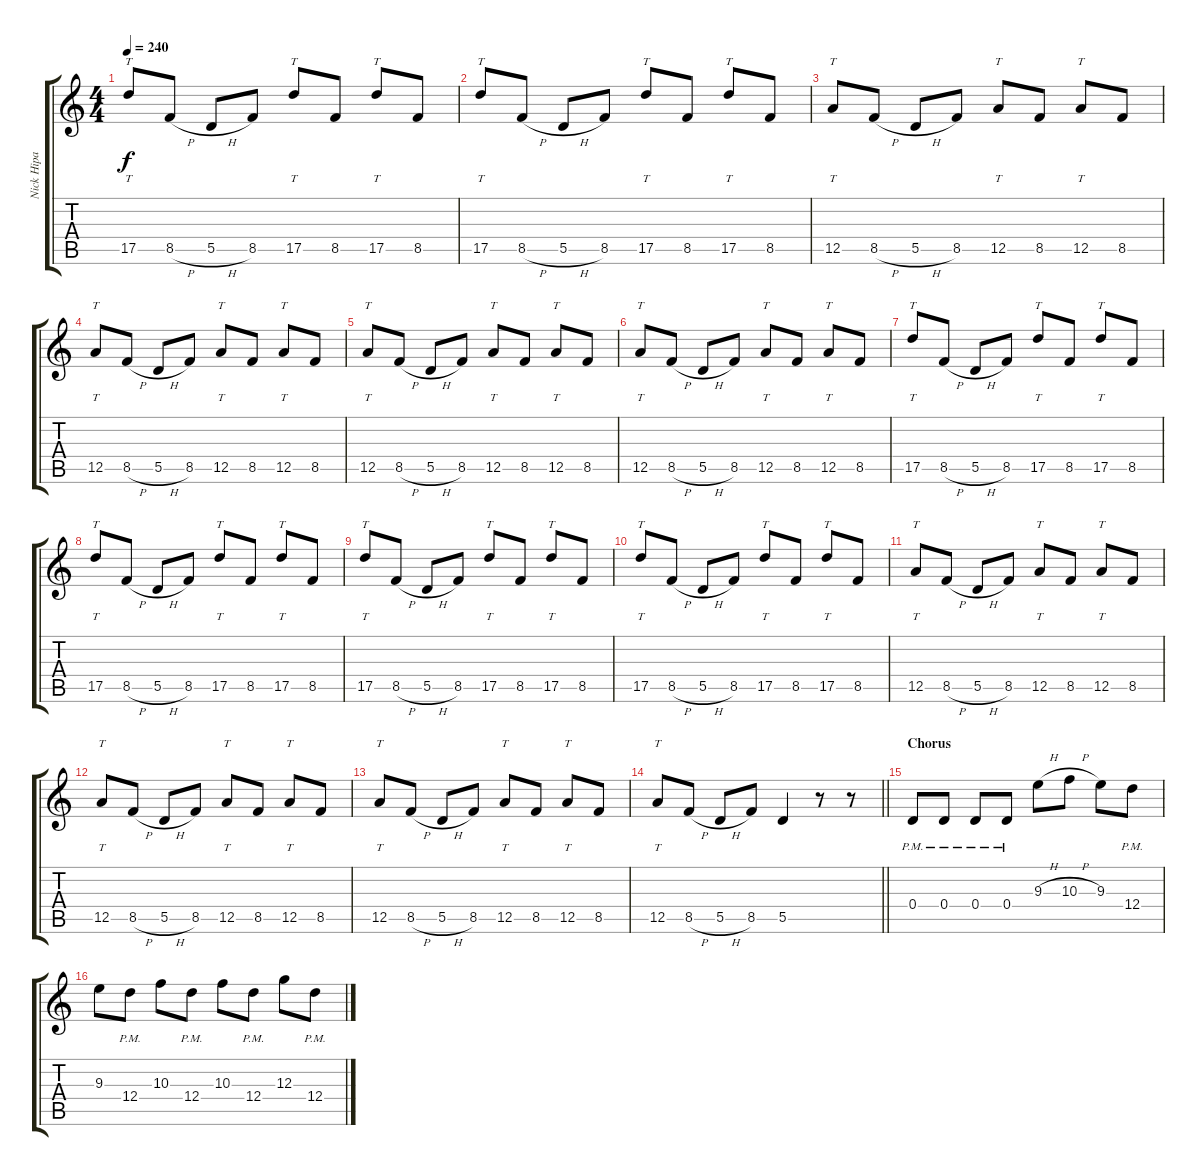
\track ("Nick Hipa" "Nick Hipa") {instrument distortionguitar}
\staff {score tabs}
\tuning (E4 B3 G3 D3 A2 D2) {hide}
\ts (4 4)
\tempo 240
\clef g2
\ks c
17.5.8{tt dy f} 8.5{h}.8 5.5{h}.8 8.5.8 17.5.8{tt} 8.5.8 17.5.8{tt} 8.5.8 |
17.5.8{tt} 8.5{h}.8 5.5{h}.8 8.5.8 17.5.8{tt} 8.5.8 17.5.8{tt} 8.5.8 |
12.5.8{tt} 8.5{h}.8 5.5{h}.8 8.5.8 12.5.8{tt} 8.5.8 12.5.8{tt} 8.5.8 |
12.5.8{tt} 8.5{h}.8 5.5{h}.8 8.5.8 12.5.8{tt} 8.5.8 12.5.8{tt} 8.5.8 |
12.5.8{tt} 8.5{h}.8 5.5{h}.8 8.5.8 12.5.8{tt} 8.5.8 12.5.8{tt} 8.5.8 |
12.5.8{tt} 8.5{h}.8 5.5{h}.8 8.5.8 12.5.8{tt} 8.5.8 12.5.8{tt} 8.5.8 |
17.5.8{tt volume 16} 8.5{h}.8 5.5{h}.8 8.5.8 17.5.8{tt} 8.5.8 17.5.8{tt} 8.5.8 |
17.5.8{tt} 8.5{h}.8 5.5{h}.8 8.5.8 17.5.8{tt} 8.5.8 17.5.8{tt} 8.5.8 |
17.5.8{tt} 8.5{h}.8 5.5{h}.8 8.5.8 17.5.8{tt} 8.5.8 17.5.8{tt} 8.5.8 |
17.5.8{tt} 8.5{h}.8 5.5{h}.8 8.5.8 17.5.8{tt} 8.5.8 17.5.8{tt} 8.5.8 |
12.5.8{tt} 8.5{h}.8 5.5{h}.8 8.5.8 12.5.8{tt} 8.5.8 12.5.8{tt} 8.5.8 |
12.5.8{tt} 8.5{h}.8 5.5{h}.8 8.5.8 12.5.8{tt} 8.5.8 12.5.8{tt} 8.5.8 |
12.5.8{tt} 8.5{h}.8 5.5{h}.8 8.5.8 12.5.8{tt} 8.5.8 12.5.8{tt} 8.5.8 |
\barLineRight lightlight
12.5.8{tt} 8.5{h}.8 5.5{h}.8 8.5.8 5.5.4 r.8 r.8 |
\section ("" "Chorus")
0.4{pm}.8 0.4{pm}.8 0.4{pm}.8 0.4{pm}.8 9.3{h}.8 10.3{h}.8 9.3.8 12.4{pm}.8 |
9.3.8 12.4{pm}.8 10.3.8 12.4{pm}.8 10.3.8 12.4{pm}.8 12.3.8 12.4{pm}.8
